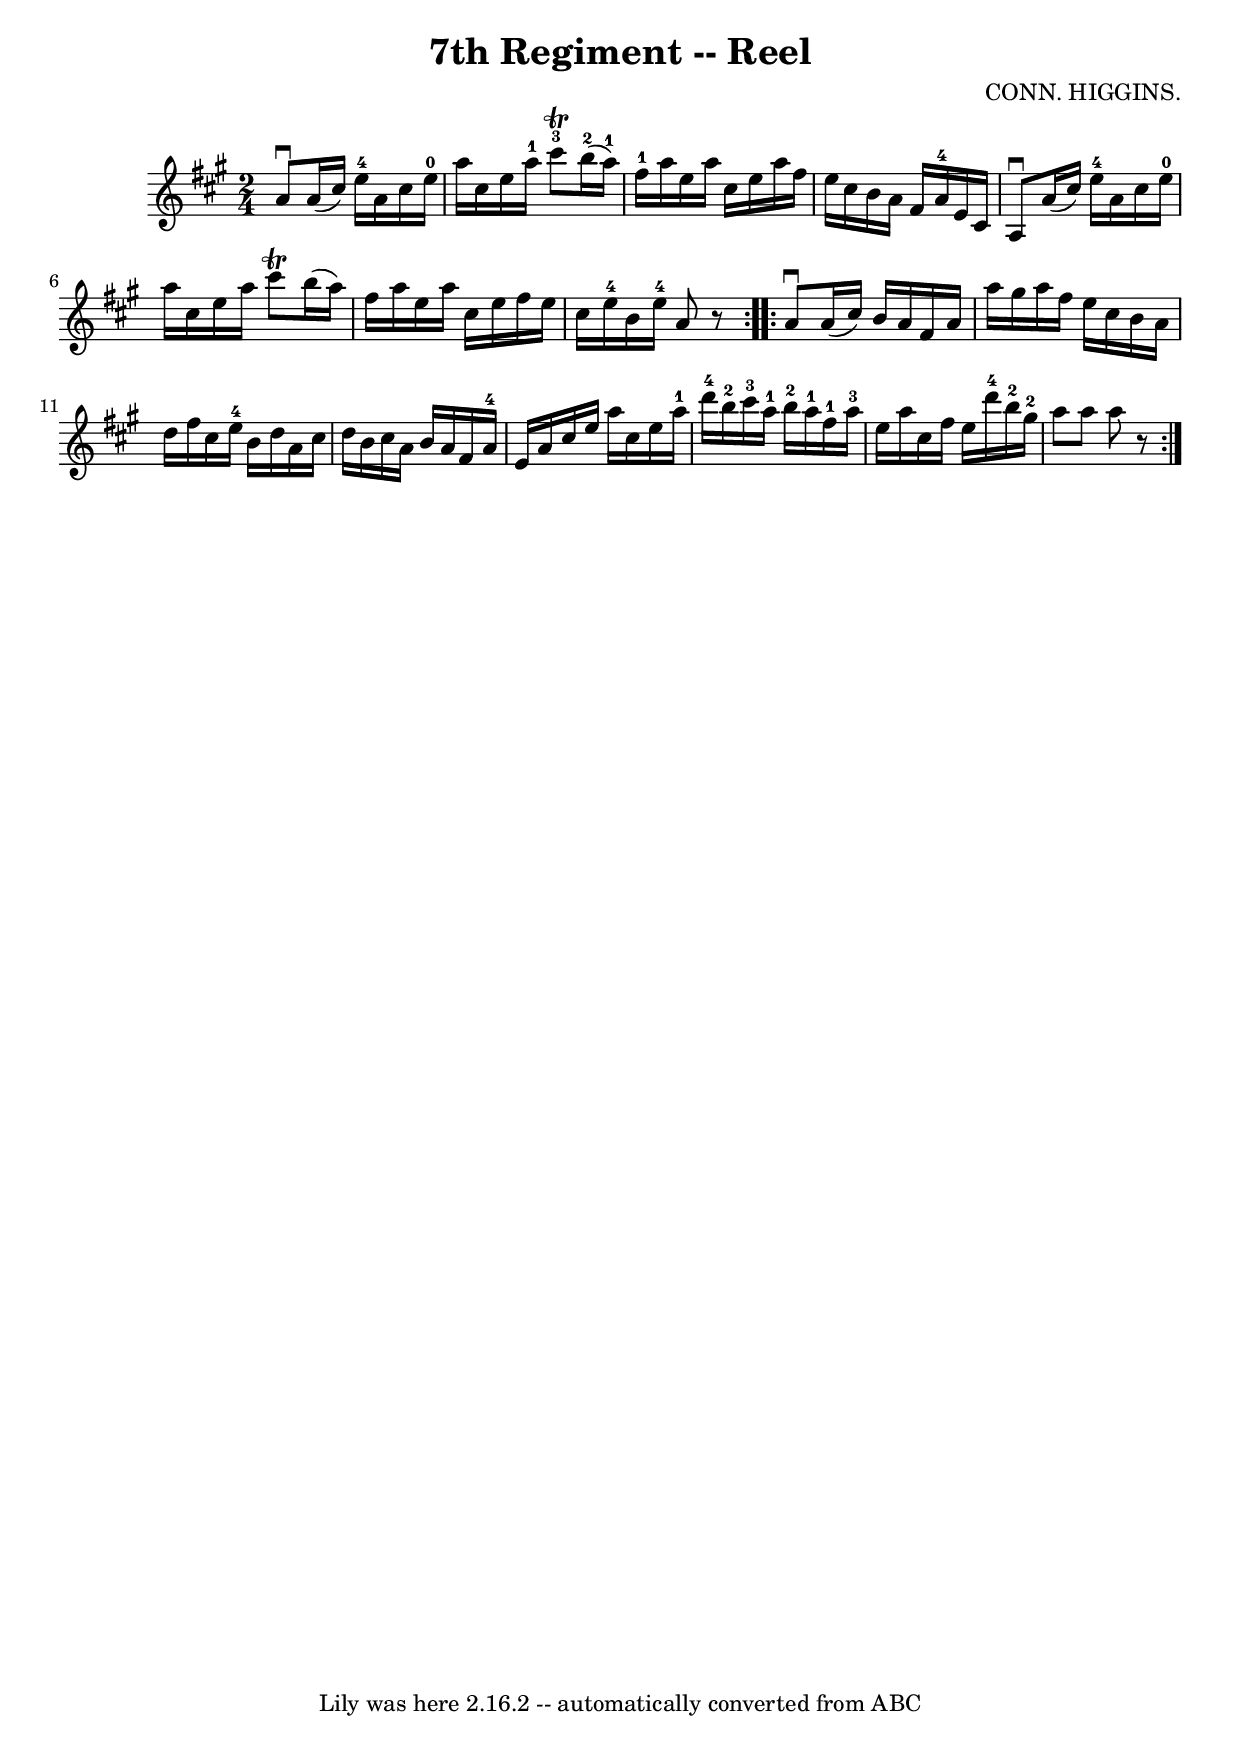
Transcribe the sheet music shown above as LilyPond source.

\version "2.7.40"
\include "Mammoth.ily"
\header {
	%% book = "Ryan's Mammoth Collection"
	composer = "CONN. HIGGINS."
	crossRefNumber = "1"
	footnotes = "\\\\Similar to Flowing Tide Hornpipe\\\\363"
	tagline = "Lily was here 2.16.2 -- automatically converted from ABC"
	title = "7th Regiment -- Reel"
}
voicedefault =  {
\set Score.defaultBarType = "empty"

\repeat volta 2 {
\time 2/4 \key a \major a'8^\downbow a'16 (cis''16) e''16-4   
a'16 cis''16 e''16-0   |
 a''16 cis''16 e''16 a''16 
-1 cis'''8-3^\trill b''16-2(a''16-1)   |
     
fis''16-1 a''16 e''16 a''16 cis''16 e''16 a''16 fis''16  
  |
 e''16 cis''16 b'16 a'16 fis'16 a'16-4 e'16   
 cis'16    |
 a8^\downbow a'16 (cis''16) e''16-4   
a'16 cis''16 e''16-0   |
 a''16 cis''16 e''16 a''16   
 cis'''8^\trill b''16 (a''16)   |
 fis''16 a''16 e''16   
 a''16 cis''16 e''16 fis''16 e''16    |
 cis''16 e''16 
-4 b'16 e''16-4 a'8    r8   }     \repeat volta 2 { a'8^\downbow 
 a'16 (cis''16) b'16 a'16 fis'16 a'16    |
 a''16    
gis''16 a''16 fis''16 e''16 cis''16 b'16 a'16    |
   
d''16 fis''16 cis''16 e''16-4 b'16 d''16 a'16 cis''16    
|
 d''16 b'16 cis''16 a'16 b'16 a'16 fis'16 a'16 
-4   |
 e'16 a'16 cis''16 e''16 a''16 cis''16    
e''16 a''16-1   |
 d'''16-4 b''16-2 cis'''16-3   
a''16-1 b''16-2 a''16-1 fis''16-1 a''16-3   |
   
 e''16 a''16 cis''16 fis''16 e''16 d'''16-4 b''16-2   
gis''16-2   |
 a''8 a''8 a''8    r8   }   
}

\score{
    <<

	\context Staff="default"
	{
	    \voicedefault 
	}

    >>
	\layout {
	}
	\midi {}
}
